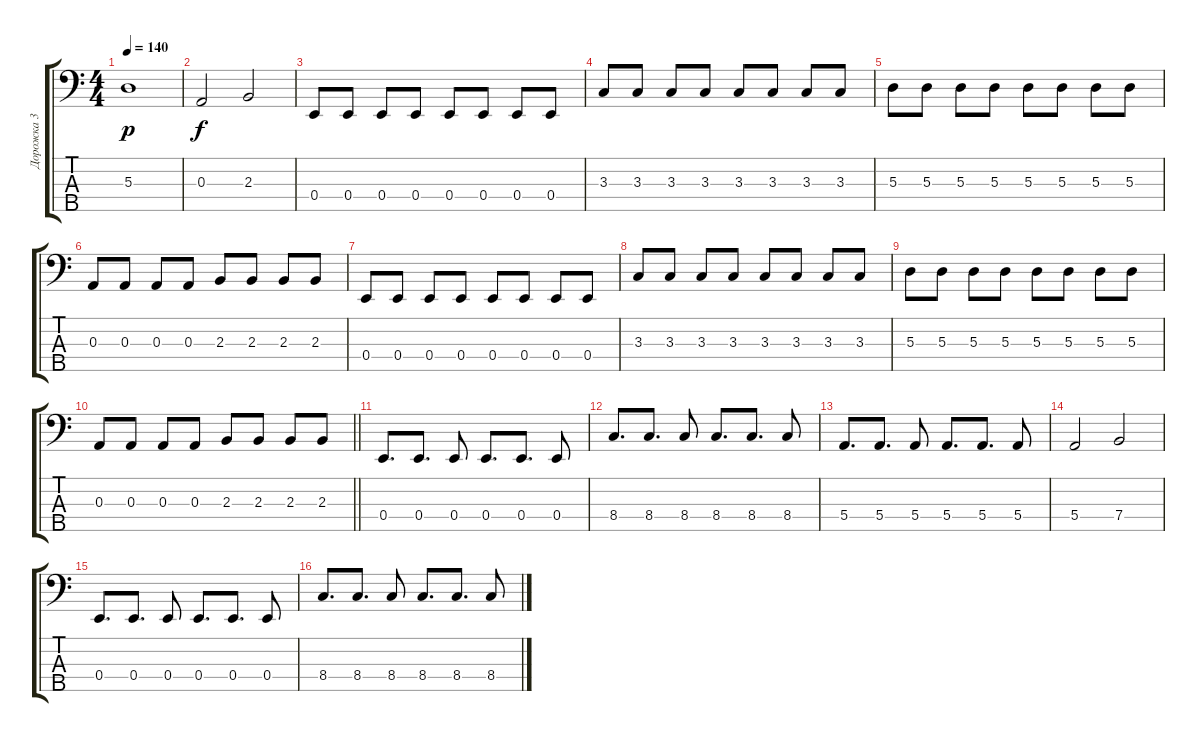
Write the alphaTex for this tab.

\track ("Дорожка 3" "Дорожка 3") {instrument electricbassfinger}
\staff {score tabs}
\tuning (G2 D2 A1 E1 B0) {hide}
\ts (4 4)
\tempo 140
\clef f4
\ks c
5.3.1{dy p} |
0.3.2{dy f} 2.3.2 |
0.4.8 0.4.8 0.4.8 0.4.8 0.4.8 0.4.8 0.4.8 0.4.8 |
3.3.8 3.3.8 3.3.8 3.3.8 3.3.8 3.3.8 3.3.8 3.3.8 |
5.3.8 5.3.8 5.3.8 5.3.8 5.3.8 5.3.8 5.3.8 5.3.8 |
0.3.8 0.3.8 0.3.8 0.3.8 2.3.8 2.3.8 2.3.8 2.3.8 |
0.4.8 0.4.8 0.4.8 0.4.8 0.4.8 0.4.8 0.4.8 0.4.8 |
3.3.8 3.3.8 3.3.8 3.3.8 3.3.8 3.3.8 3.3.8 3.3.8 |
5.3.8 5.3.8 5.3.8 5.3.8 5.3.8 5.3.8 5.3.8 5.3.8 |
\barLineRight lightlight
0.3.8 0.3.8 0.3.8 0.3.8 2.3.8 2.3.8 2.3.8 2.3.8 |
0.4.8{d} 0.4.8{d} 0.4.8 0.4.8{d} 0.4.8{d} 0.4.8 |
8.4.8{d} 8.4.8{d} 8.4.8 8.4.8{d} 8.4.8{d} 8.4.8 |
5.4.8{d} 5.4.8{d} 5.4.8 5.4.8{d} 5.4.8{d} 5.4.8 |
5.4.2 7.4.2 |
0.4.8{d} 0.4.8{d} 0.4.8 0.4.8{d} 0.4.8{d} 0.4.8 |
8.4.8{d} 8.4.8{d} 8.4.8 8.4.8{d} 8.4.8{d} 8.4.8
